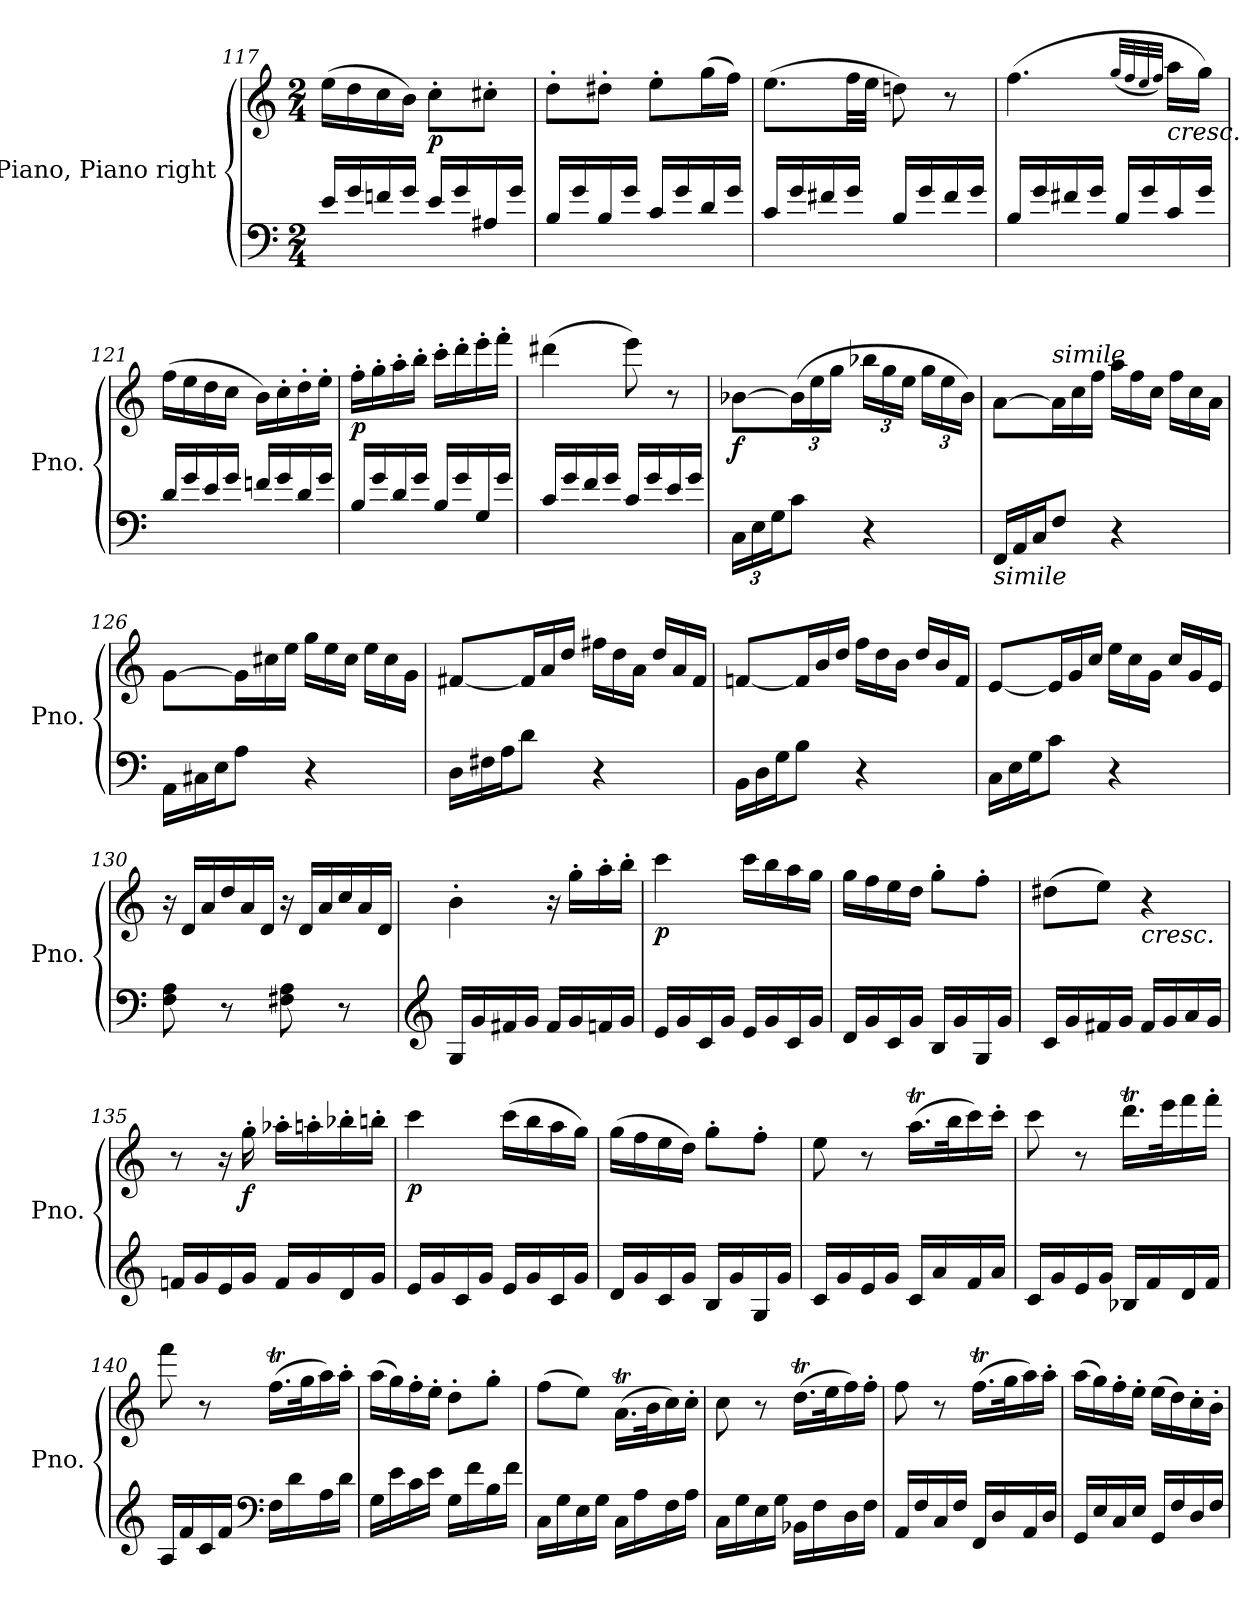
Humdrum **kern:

**kern	**kern	**dynam
*part1	*part1	*part1
*staff2	*staff1	*staff1/2
*I"Piano, Piano right	*	*
*I'Pno.	*	*
*clefF4	*clefG2	*
*k[]	*k[]	*
*M2/4	*M2/4	*
=117	=117	=117
16e/LL	(>16ee\LL	.
16g/	16dd\	.
16fn/	16cc\	.
16g/JJ	16b\JJ)	.
!	!	!LO:DY:b
16e/LL	8cc'\L	p
16g/	.	.
16A#X/	8cc#X'\J	.
16g/JJ	.	.
=118	=118	=118
16B/LL	8dd'\L	.
16g/	.	.
16B/	8dd#X'\J	.
16g/JJ	.	.
16c/LL	8ee'\L	.
16g/	.	.
16d/	(>16gg\L	.
16g/JJ	16ff\JJ)	.
=119	=119	=119
16c/LL	(>8.ee\L	.
16g/	.	.
16f#X/	.	.
16g/JJ	32ff\LL	.
.	32ee\JJJ	.
16B/LL	8ddn\)	.
16g/	.	.
16f#/	8r	.
16g/JJ	.	.
=120	=120	=120
16B/LL	(>4.ff\	.
16g/	.	.
16f#X/	.	.
16g/JJ	.	.
16B/LL	.	.
16g/	.	.
.	(<32qgg/LLL	.
.	32qff/	.
.	32qee/	.
.	32qff/JJJ)	.
!	!LO:TX:b:i:t=cresc.	!
16c/	16aa\LL	.
16g/JJ	16gg\JJ)	.
=121	=121	=121
16d/LL	(>16ff\LL	.
16g/	16ee\	.
16e/	16dd\	.
16g/JJ	16cc\JJ	.
16fn/LL	16b\LL)	.
16g/	16cc'\	.
16d/	16dd'\	.
16g/JJ	16ee'\JJ	.
=122	=122	=122
!	!	!LO:DY:b
16B/LL	16ff'\LL	p
16g/	16gg'\	.
16d/	16aa'\	.
16g/JJ	16bb'\JJ	.
16B/LL	16ccc'\LL	.
16g/	16ddd'\	.
16G/	16eee'\	.
16g/JJ	16fff'\JJ	.
=123	=123	=123
16c/LL	(>4ddd#X\	.
16g/	.	.
16f/	.	.
16g/JJ	.	.
16c/LL	8eee\)	.
16g/	.	.
16e/	8r	.
16g/JJ	.	.
=124	=124	=124
*Xbrackettup	*	*
!	!	!LO:DY:b
24C\LL	[8b-X\L	f
24E\	.	.
24G\J	.	.
*	*Xbrackettup	*
8c\J	(>24b-\L]	.
.	24ee\	.
.	24gg\JJ	.
4r	24bb-X\LL	.
.	24gg\	.
.	24ee\JJ	.
.	24gg\LL	.
.	24ee\	.
.	24b-\JJ)	.
=125	=125	=125
*Xtuplet	*	*
!LO:TX:b:i:t=simile	!	!
24FF/LL	[8a\L	.
24AA/	.	.
24C/J	.	.
*	*Xtuplet	*
!	!LO:TX:a:i:t=simile	!
8F/J	24a\L]	.
.	24cc\	.
.	24ff\JJ	.
4r	24aa\LL	.
.	24ff\	.
.	24cc\JJ	.
.	24ff\LL	.
.	24cc\	.
.	24a\JJ	.
=126	=126	=126
24AA\LL	[8g\L	.
24C#X\	.	.
24E\J	.	.
8A\J	24g\L]	.
.	24cc#X\	.
.	24ee\JJ	.
4r	24gg\LL	.
.	24ee\	.
.	24cc#\JJ	.
.	24ee\LL	.
.	24cc#\	.
.	24g\JJ	.
=127	=127	=127
24D\LL	[8f#X/L	.
24F#X\	.	.
24A\J	.	.
8d\J	24f#/L]	.
.	24a/	.
.	24dd/JJ	.
4r	24ff#X\LL	.
.	24dd\	.
.	24a\JJ	.
.	24dd/LL	.
.	24a/	.
.	24f#/JJ	.
=128	=128	=128
24BB\LL	[8fn/L	.
24D\	.	.
24G\J	.	.
8B\J	24f/L]	.
.	24b/	.
.	24dd/JJ	.
4r	24ff\LL	.
.	24dd\	.
.	24b\JJ	.
.	24dd/LL	.
.	24b/	.
.	24f/JJ	.
=129	=129	=129
24C\LL	[8e/L	.
24E\	.	.
24G\J	.	.
8c\J	24e/L]	.
.	24g/	.
.	24cc/JJ	.
4r	24ee\LL	.
.	24cc\	.
.	24g\JJ	.
.	24cc/LL	.
.	24g/	.
.	24e/JJ	.
=130	=130	=130
8F\ 8A\	24r	.
.	24d/LL	.
.	24a/	.
8r	24dd/	.
.	24a/	.
.	24d/JJ	.
8F#X\ 8A\	24r	.
.	24d/LL	.
.	24a/	.
8r	24cc/	.
.	24a/	.
.	24d/JJ	.
=131	=131	=131
*clefG2	*	*
16G/LL	4b'\	.
16g/	.	.
16f#X/	.	.
16g/JJ	.	.
16f#/LL	16r	.
16g/	16gg'\LL	.
16fn/	16aa'\	.
16g/JJ	16bb'\JJ	.
=132	=132	=132
!	!	!LO:DY:b
16e/LL	4ccc\	p
16g/	.	.
16c/	.	.
16g/JJ	.	.
16e/LL	16ccc\LL	.
16g/	16bb\	.
16c/	16aa\	.
16g/JJ	16gg\JJ	.
=133	=133	=133
16d/LL	16gg\LL	.
16g/	16ff\	.
16c/	16ee\	.
16g/JJ	16dd\JJ	.
16B/LL	8gg'\L	.
16g/	.	.
16G/	8ff'\J	.
16g/JJ	.	.
=134	=134	=134
16c/LL	(>8dd#X\L	.
16g/	.	.
16f#X/	8ee\J)	.
16g/JJ	.	.
!	!LO:TX:b:i:t=cresc.	!
16f#/LL	4r	.
16g/	.	.
16a/	.	.
16g/JJ	.	.
=135	=135	=135
16fn/LL	8r	.
16g/	.	.
16e/	16r	.
!	!	!LO:DY:b
16g/JJ	16gg'\	f
16f/LL	16aa-X'\LL	.
16g/	16aan'\	.
16d/	16bb-X'\	.
16g/JJ	16bbn'\JJ	.
=136	=136	=136
!	!	!LO:DY:b
16e/LL	4ccc\	p
16g/	.	.
16c/	.	.
16g/JJ	.	.
16e/LL	(>16ccc\LL	.
16g/	16bb\	.
16c/	16aa\	.
16g/JJ	16gg\JJ)	.
=137	=137	=137
16d/LL	(>16gg\LL	.
16g/	16ff\	.
16c/	16ee\	.
16g/JJ	16dd\JJ)	.
16B/LL	8gg'\L	.
16g/	.	.
16G/	8ff'\J	.
16g/JJ	.	.
=138	=138	=138
16c/LL	8ee\	.
16g/	.	.
16e/	8r	.
16g/JJ	.	.
16c/LL	(>16.aaT\LL	.
16a/	.	.
.	32bb\K	.
16f/	16ccc\)	.
16a/JJ	16ccc'\JJ	.
=139	=139	=139
16c/LL	8ccc\	.
16g/	.	.
16e/	8r	.
16g/JJ	.	.
16B-X/LL	16.dddT\LL	.
16f/	.	.
.	32eee\K	.
16d/	16fff\	.
16f/JJ	16fff'\JJ	.
=140	=140	=140
16A/LL	8fff\	.
16f/	.	.
16c/	8r	.
16f/JJ	.	.
*clefF4	*	*
16F\LL	(>16.ffT\LL	.
16d\	.	.
.	32gg\K	.
16A\	16aa\)	.
16d\JJ	16aa'\JJ	.
=141	=141	=141
16G\LL	(>16aa\LL	.
16e\	16gg\)	.
16c\	16ff'\	.
16e\JJ	16ee'\JJ	.
16G\LL	8dd'\L	.
16f\	.	.
16B\	8gg'\J	.
16f\JJ	.	.
=142	=142	=142
16C\LL	(>8ff\L	.
16G\	.	.
16E\	8ee\J)	.
16G\JJ	.	.
16C\LL	(>16.aT\LL	.
16A\	.	.
.	32b\K	.
16F\	16cc\)	.
16A\JJ	16cc'\JJ	.
=143	=143	=143
16C\LL	8cc\	.
16G\	.	.
16E\	8r	.
16G\JJ	.	.
16BB-X\LL	(>16.ddT\LL	.
16F\	.	.
.	32ee\K	.
16D\	16ff\)	.
16F\JJ	16ff'\JJ	.
=144	=144	=144
16AA/LL	8ff\	.
16F/	.	.
16C/	8r	.
16F/JJ	.	.
16FF/LL	(>16.ffT\LL	.
16D/	.	.
.	32gg\K	.
16AA/	16aa\)	.
16D/JJ	16aa'\JJ	.
=145	=145	=145
16GG/LL	(>16aa\LL	.
16E/	16gg\)	.
16C/	16ff'\	.
16E/JJ	16ee'\JJ	.
16GG/LL	(>16ee\LL	.
16F/	16dd\)	.
16D/	16cc'\	.
16F/JJ	16b'\JJ	.
=	=	=
*-	*-	*-
